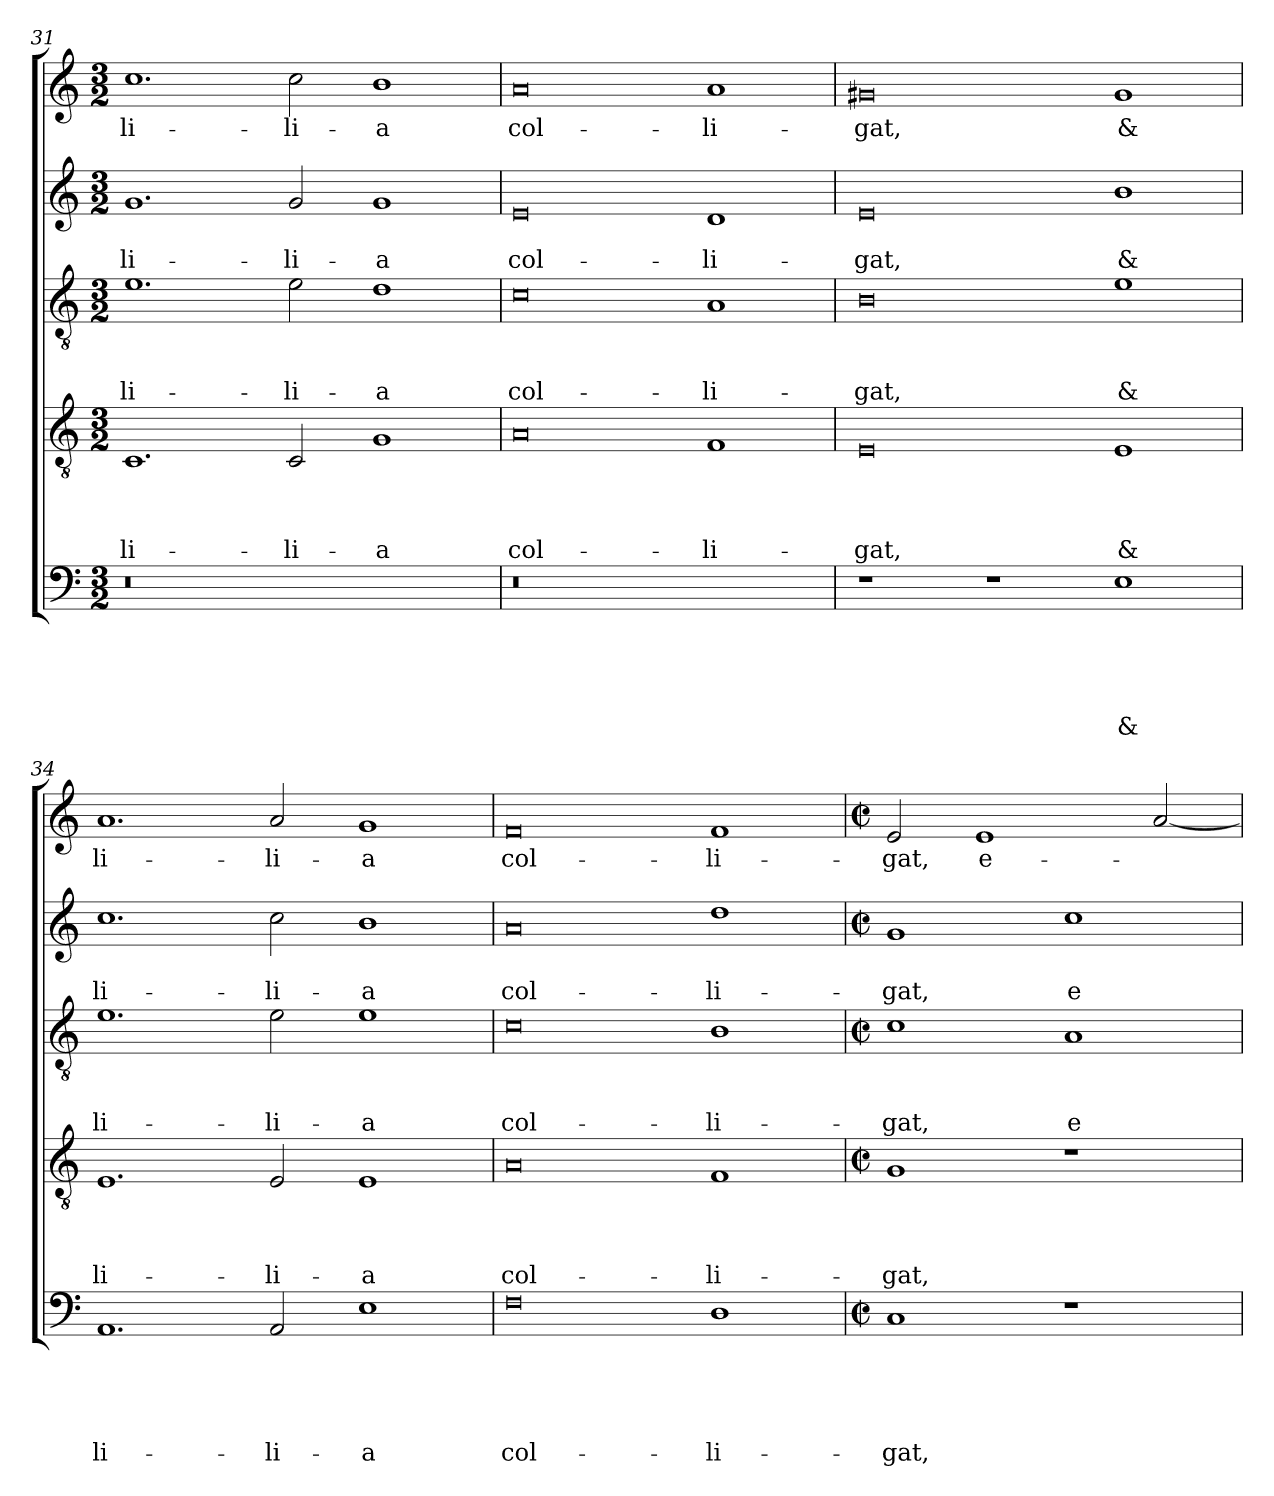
**kern	**text	**text	**text	**text	**text	**kern	**text	**text	**text	**text	**kern	**text	**text	**text	**kern	**text	**text	**kern	**text
*part5	*part5	*part5	*part5	*part5	*part5	*part4	*part4	*part4	*part4	*part4	*part3	*part3	*part3	*part3	*part2	*part2	*part2	*part1	*part1
*staff5	*staff5	*staff5	*staff5	*staff5	*staff5	*staff4	*staff4	*staff4	*staff4	*staff4	*staff3	*staff3	*staff3	*staff3	*staff2	*staff2	*staff2	*staff1	*staff1
!!LO:LB:g=z
*clefF4	*	*	*	*	*	*clefGv2	*	*	*	*	*clefGv2	*	*	*	*clefG2	*	*	*clefG2	*
*k[]	*	*	*	*	*	*k[]	*	*	*	*	*k[]	*	*	*	*k[]	*	*	*k[]	*
*C:	*	*	*	*	*	*C:	*	*	*	*	*C:	*	*	*	*C:	*	*	*C:	*
*M3/2	*	*	*	*	*	*M3/2	*	*	*	*	*M3/2	*	*	*	*M3/2	*	*	*M3/2	*
=31	=31	=31	=31	=31	=31	=31	=31	=31	=31	=31	=31	=31	=31	=31	=31	=31	=31	=31	=31
0.r	.	.	.	.	.	1.C	.	.	.	li-	1.e	.	.	li-	1.g	.	li-	1.cc	li-
.	.	.	.	.	.	2C/	.	.	.	-li-	2e\	.	.	-li-	2g/	.	-li-	2cc\	-li-
.	.	.	.	.	.	1G	.	.	.	-a	1d	.	.	-a	1g	.	-a	1b	-a
=32	=32	=32	=32	=32	=32	=32	=32	=32	=32	=32	=32	=32	=32	=32	=32	=32	=32	=32	=32
0.r	.	.	.	.	.	0A	.	.	.	col-	0c	.	.	col-	0e	.	col-	0a	col-
.	.	.	.	.	.	1F	.	.	.	-li-	1A	.	.	-li-	1d	.	-li-	1a	-li-
=33	=33	=33	=33	=33	=33	=33	=33	=33	=33	=33	=33	=33	=33	=33	=33	=33	=33	=33	=33
1r	.	.	.	.	.	0E	.	.	.	-gat,	0B	.	.	-gat,	0e	.	-gat,	0g#X	-gat,
1r	.	.	.	.	.	.	.	.	.	.	.	.	.	.	.	.	.	.	.
1E	.	.	.	.	&	1E	.	.	.	&	1e	.	.	&	1b	.	&	1g#	&
=34	=34	=34	=34	=34	=34	=34	=34	=34	=34	=34	=34	=34	=34	=34	=34	=34	=34	=34	=34
1.AA	.	.	.	.	li-	1.E	.	.	.	li-	1.e	.	.	li-	1.cc	.	li-	1.a	li-
2AA/	.	.	.	.	-li-	2E/	.	.	.	-li-	2e\	.	.	-li-	2cc\	.	-li-	2a/	-li-
1E	.	.	.	.	-a	1E	.	.	.	-a	1e	.	.	-a	1b	.	-a	1g	-a
=35	=35	=35	=35	=35	=35	=35	=35	=35	=35	=35	=35	=35	=35	=35	=35	=35	=35	=35	=35
0F	.	.	.	.	col-	0A	.	.	.	col-	0c	.	.	col-	0a	.	col-	0f	col-
1D	.	.	.	.	-li-	1F	.	.	.	-li-	1B	.	.	-li-	1dd	.	-li-	1f	-li-
=36	=36	=36	=36	=36	=36	=36	=36	=36	=36	=36	=36	=36	=36	=36	=36	=36	=36	=36	=36
*M2/2	*	*	*	*	*	*M2/2	*	*	*	*	*M2/2	*	*	*	*M2/2	*	*	*M2/2	*
*met(c|)	*	*	*	*	*	*met(c|)	*	*	*	*	*met(c|)	*	*	*	*met(c|)	*	*	*met(c|)	*
1C	.	.	.	.	-gat,	1G	.	.	.	-gat,	1c	.	.	-gat,	1g	.	-gat,	2e/	-gat,
.	.	.	.	.	.	.	.	.	.	.	.	.	.	.	.	.	.	1e	e-
1r	.	.	.	.	.	1r	.	.	.	.	1A	.	.	e-	1cc	.	e-	.	.
.	.	.	.	.	.	.	.	.	.	.	.	.	.	.	.	.	.	[2a/	.
=	=	=	=	=	=	=	=	=	=	=	=	=	=	=	=	=	=	=	=
*-	*-	*-	*-	*-	*-	*-	*-	*-	*-	*-	*-	*-	*-	*-	*-	*-	*-	*-	*-
